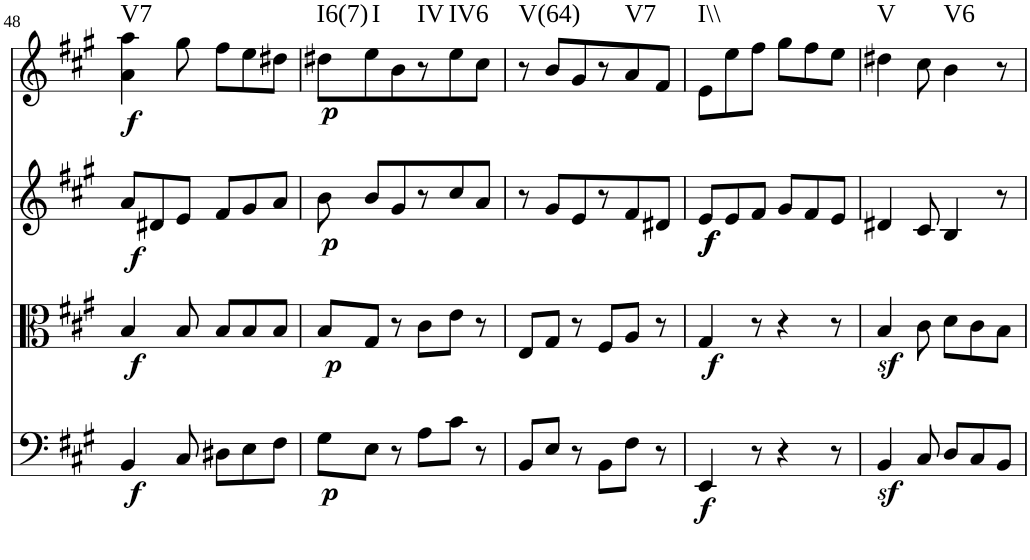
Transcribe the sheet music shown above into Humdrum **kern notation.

**kern	**dynam	**kern	**dynam	**kern	**dynam	**kern	**dynam	**harte
*part4	*part4	*part3	*part3	*part2	*part2	*part1	*part1	*part1
*staff4	*staff4	*staff3	*staff3	*staff2	*staff2	*staff1	*staff1	*
*I"Violoncello	*	*I"Viola	*	*I"Violin 2	*	*I"Violin 1	*	*
*I'Vc	*	*I'Vla	*	*I'Vln	*	*I'Vln	*	*
!!LO:PB:g=z
*clefF4	*	*clefC3	*	*clefG2	*	*clefG2	*	*
*k[f#c#g#]	*	*k[f#c#g#]	*	*k[f#c#g#]	*	*k[f#c#g#]	*	*
*A:	*	*A:	*	*A:	*	*A:	*	*
*M6/8	*	*M6/8	*	*M6/8	*	*M6/8	*	*
=48	=48	=48	=48	=48	=48	=48	=48	=48
!	!LO:DY:b	!	!LO:DY:b	!	!LO:DY:b	!	!LO:DY:b	!LO:H:kt=V7
4BB/	f	4B/	f	8a/L	f	4a\ 4aa\	f	N
.	.	.	.	8d#X/	.	.	.	.
8C#/	.	8B/	.	8e/J	.	8gg#\	.	.
8D#X\L	.	8B/L	.	8f#/L	.	8ff#\L	.	.
8E\	.	8B/	.	8g#/	.	8ee\	.	.
8F#\J	.	8B/J	.	8a/J	.	8dd#X\J	.	.
=49	=49	=49	=49	=49	=49	=49	=49	=49
!	!LO:DY:b	!	!LO:DY:b	!	!LO:DY:b	!	!LO:DY:b	!LO:H:kt=I6(7)
8G#\L	p	8B/L	p	8b\	p	8dd#X\L	p	N
!	!	!	!	!	!	!	!	!LO:H:kt=I
8E\J	.	8G#/J	.	8b/L	.	8ee\	.	N
8r	.	8r	.	8g#/	.	8b\	.	.
!	!	!	!	!	!	!	!	!LO:H:kt=IV
8A\L	.	8c#\L	.	8r	.	8r	.	N
!	!	!	!	!	!	!	!	!LO:H:kt=IV6
8c#\J	.	8e\J	.	8cc#/	.	8ee\	.	N
8r	.	8r	.	8a/J	.	8cc#\J	.	.
=50	=50	=50	=50	=50	=50	=50	=50	=50
!	!	!	!	!	!	!	!	!LO:H:kt=V(64)
8BB/L	.	8E/L	.	8r	.	8r	.	N
8E/J	.	8G#/J	.	8g#/L	.	8b/L	.	.
8r	.	8r	.	8e/	.	8g#/	.	.
8BB\L	.	8F#/L	.	8r	.	8r	.	.
!	!	!	!	!	!	!	!	!LO:H:kt=V7
8F#\J	.	8A/J	.	8f#/	.	8a/	.	N
8r	.	8r	.	8d#X/J	.	8f#/J	.	.
=51	=51	=51	=51	=51	=51	=51	=51	=51
!	!LO:DY:b	!	!LO:DY:b	!	!LO:DY:b	!	!	!
!	!	!	!	!	!LO:DY:n=1:b	!	!	!LO:H:kt=I\\
4EE/	f	4G#/	f	8e/L	f f	8e\L	.	N
.	.	.	.	8e/	.	8ee\	.	.
8r	.	8r	.	8f#/J	.	8ff#\J	.	.
4r	.	4r	.	8g#/L	.	8gg#\L	.	.
.	.	.	.	8f#/	.	8ff#\	.	.
8r	.	8r	.	8e/J	.	8ee\J	.	.
=52	=52	=52	=52	=52	=52	=52	=52	=52
!	!	!	!	!	!	!	!	!LO:H:kt=V
4BBz</	.	4Bz</	.	4d#X/	.	4dd#X\	.	N
8C#/	.	8c#\	.	8c#/	.	8cc#\	.	.
!	!	!	!	!	!	!	!	!LO:H:kt=V6
8D/L	.	8d\L	.	4B/	.	4b\	.	N
8C#/	.	8c#\	.	.	.	.	.	.
8BB/J	.	8B\J	.	8r	.	8r	.	.
=	=	=	=	=	=	=	=	=
*-	*-	*-	*-	*-	*-	*-	*-	*-
